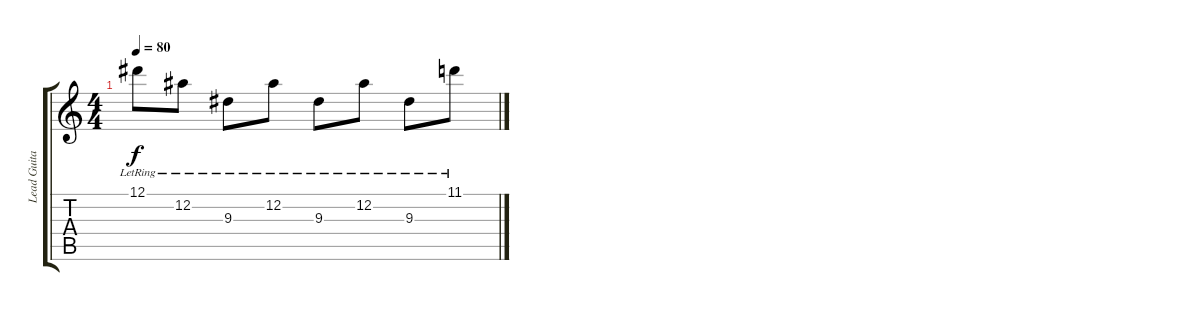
\track ("Lead Guitar" "Lead Guita") {instrument overdrivenguitar}
\staff {score tabs}
\tuning (Eb4 Bb3 Gb3 Db3 Ab2 Eb2) {hide}
\ts (4 4)
\tempo 80
\clef g2
\ks c
12.1{lr}.8{dy f} 12.2{lr}.8 9.3{lr}.8 12.2{lr}.8 9.3{lr}.8 12.2{lr}.8 9.3{lr}.8 11.1{lr}.8
